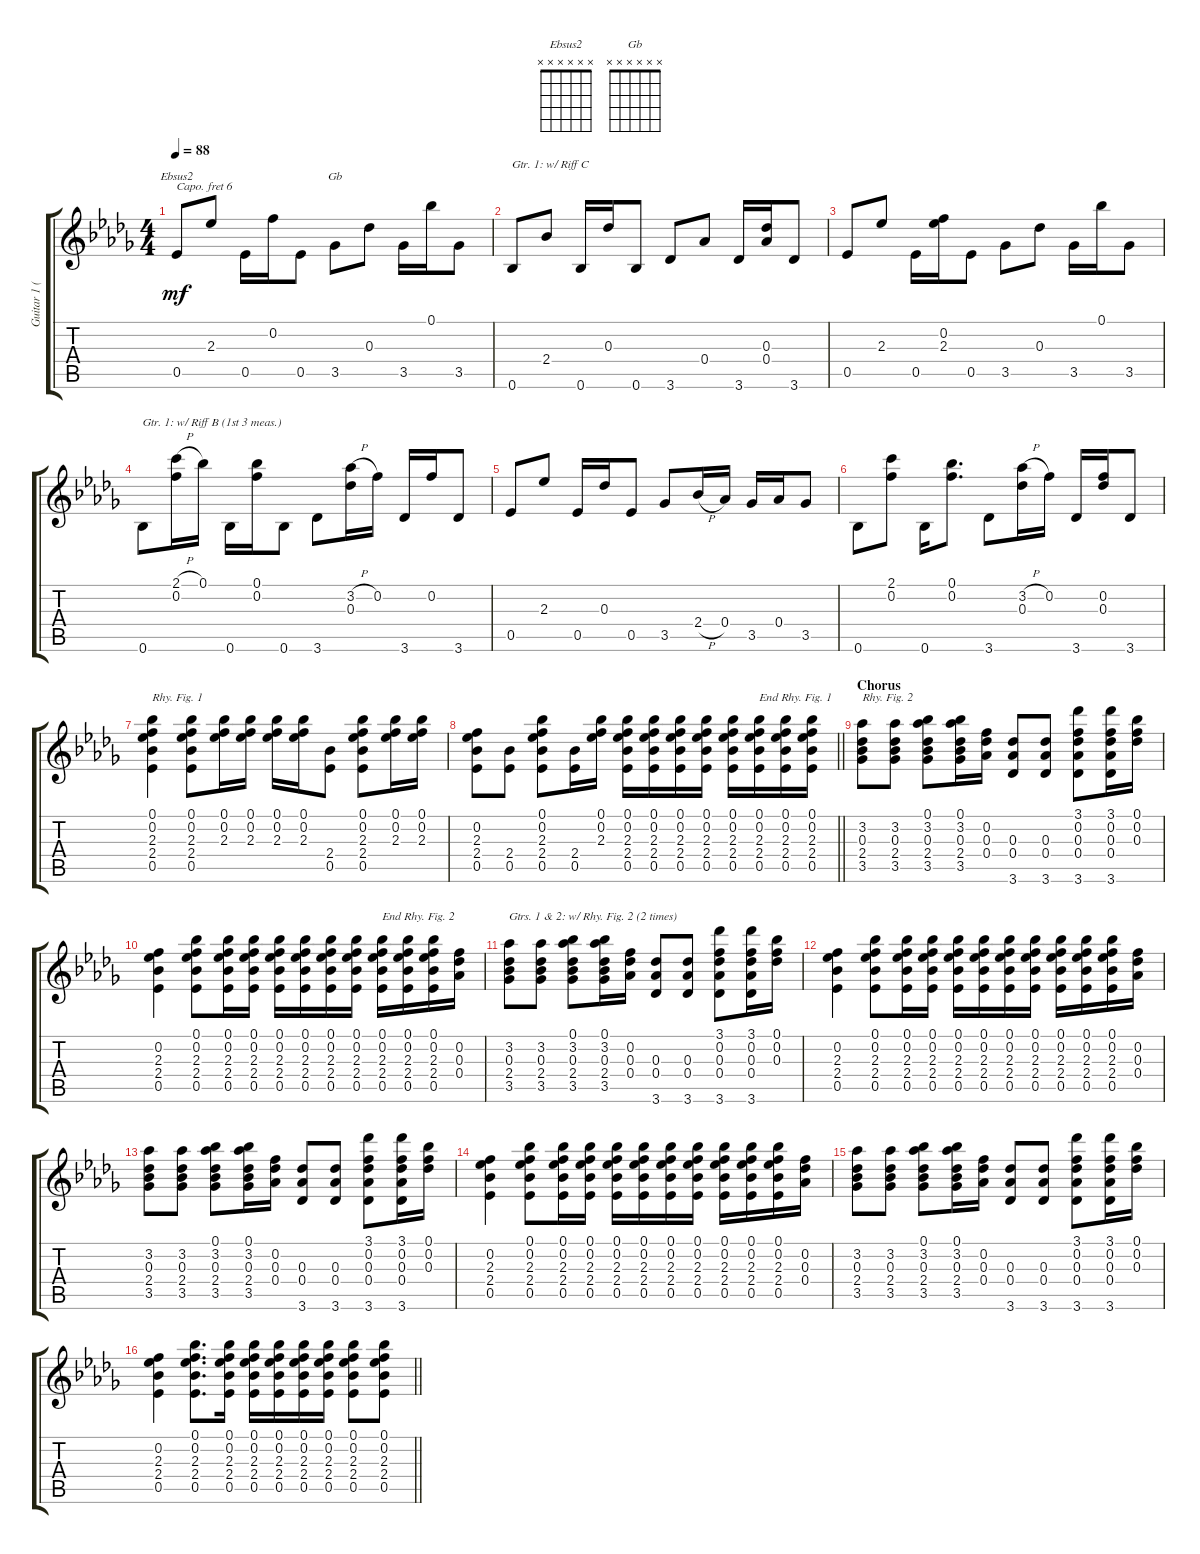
\track ("Guitar 1 (acous.)" "Guitar 1 (") {instrument acousticguitarsteel}
\staff {score tabs}
\capo 6
\tuning (E4 B3 G3 D3 A2 E2) {hide}
\chord ("Ebsus2" x x x x x x)
\chord ("Gb" x x x x x x)
\ts (4 4)
\tempo 88
\clef g2
\ks bbminor
0.5.8{ch "Ebsus2" dy mf} 2.3.8 0.5.16 0.2.16 0.5.8 3.5.8{ch "Gb"} 0.3.8 3.5.16 0.1.16 3.5.8 |
0.6.8{txt "Gtr. 1: w/ Riff C"} 2.4.8 0.6.16 0.3.16 0.6.8 3.6.8 0.4.8 3.6.16 (0.3 0.4).16 3.6.8 |
0.5.8 2.3.8 0.5.16 (0.2 2.3).16 0.5.8 3.5.8 0.3.8 3.5.16 0.1.16 3.5.8 |
0.6.8{txt "Gtr. 1: w/ Riff B (1st 3 meas.)"} (2.1{h} 0.2).16 0.1.16 0.6.16 (0.1 0.2).16 0.6.8 3.6.8 (3.2{h} 0.3).16 0.2.16 3.6.16 0.2.16 3.6.8 |
0.5.8 2.3.8 0.5.16 0.3.16 0.5.8 3.5.8 2.4{h}.16 0.4.16 3.5.16 0.4.16 3.5.8 |
0.6.8 (2.1 0.2).8 0.6.16 (0.1 0.2).8{d} 3.6.8 (3.2{h} 0.3).16 0.2.16 3.6.16 (0.2 0.3).16 3.6.8 |
(0.1 0.2 2.3 2.4 0.5).4{txt "Rhy. Fig. 1"} (0.1 0.2 2.3 2.4 0.5).8 (0.1 0.2 2.3).16 (0.1 0.2 2.3).16 (0.1 0.2 2.3).16 (0.1 0.2 2.3).16 (2.4 0.5).8 (0.1 0.2 2.3 2.4 0.5).8 (0.1 0.2 2.3).16 (0.1 0.2 2.3).16 |
\barLineRight lightlight
(0.2 2.3 2.4 0.5).8 (2.4 0.5).8 (0.1 0.2 2.3 2.4 0.5).8 (2.4 0.5).16 (0.1 0.2 2.3).16 (0.1 0.2 2.3 2.4 0.5).16 (0.1 0.2 2.3 2.4 0.5).16 (0.1 0.2 2.3 2.4 0.5).16 (0.1 0.2 2.3 2.4 0.5).16 (0.1 0.2 2.3 2.4 0.5).16 (0.1 0.2 2.3 2.4 0.5).16{txt "End Rhy. Fig. 1"} (0.1 0.2 2.3 2.4 0.5).16 (0.1 0.2 2.3 2.4 0.5).16 |
\section ("" "Chorus")
(3.2 0.3 2.4 3.5).8{txt "Rhy. Fig. 2"} (3.2 0.3 2.4 3.5).8 (0.1 3.2 0.3 2.4 3.5).8 (0.1 3.2 0.3 2.4 3.5).16 (0.2 0.3 0.4).16 (0.3 0.4 3.6).8 (0.3 0.4 3.6).8 (3.1 0.2 0.3 0.4 3.6).8 (3.1 0.2 0.3 0.4 3.6).16 (0.1 0.2 0.3).16 |
(0.2 2.3 2.4 0.5).4 (0.1 0.2 2.3 2.4 0.5).8 (0.1 0.2 2.3 2.4 0.5).16 (0.1 0.2 2.3 2.4 0.5).16 (0.1 0.2 2.3 2.4 0.5).16 (0.1 0.2 2.3 2.4 0.5).16 (0.1 0.2 2.3 2.4 0.5).16 (0.1 0.2 2.3 2.4 0.5).16 (0.1 0.2 2.3 2.4 0.5).16{txt "End Rhy. Fig. 2"} (0.1 0.2 2.3 2.4 0.5).16 (0.1 0.2 2.3 2.4 0.5).16 (0.2 0.3 0.4).16 |
(3.2 0.3 2.4 3.5).8{txt "Gtrs. 1 & 2: w/ Rhy. Fig. 2 (2 times)"} (3.2 0.3 2.4 3.5).8 (0.1 3.2 0.3 2.4 3.5).8 (0.1 3.2 0.3 2.4 3.5).16 (0.2 0.3 0.4).16 (0.3 0.4 3.6).8 (0.3 0.4 3.6).8 (3.1 0.2 0.3 0.4 3.6).8 (3.1 0.2 0.3 0.4 3.6).16 (0.1 0.2 0.3).16 |
(0.2 2.3 2.4 0.5).4 (0.1 0.2 2.3 2.4 0.5).8 (0.1 0.2 2.3 2.4 0.5).16 (0.1 0.2 2.3 2.4 0.5).16 (0.1 0.2 2.3 2.4 0.5).16 (0.1 0.2 2.3 2.4 0.5).16 (0.1 0.2 2.3 2.4 0.5).16 (0.1 0.2 2.3 2.4 0.5).16 (0.1 0.2 2.3 2.4 0.5).16 (0.1 0.2 2.3 2.4 0.5).16 (0.1 0.2 2.3 2.4 0.5).16 (0.2 0.3 0.4).16 |
(3.2 0.3 2.4 3.5).8 (3.2 0.3 2.4 3.5).8 (0.1 3.2 0.3 2.4 3.5).8 (0.1 3.2 0.3 2.4 3.5).16 (0.2 0.3 0.4).16 (0.3 0.4 3.6).8 (0.3 0.4 3.6).8 (3.1 0.2 0.3 0.4 3.6).8 (3.1 0.2 0.3 0.4 3.6).16 (0.1 0.2 0.3).16 |
(0.2 2.3 2.4 0.5).4 (0.1 0.2 2.3 2.4 0.5).8 (0.1 0.2 2.3 2.4 0.5).16 (0.1 0.2 2.3 2.4 0.5).16 (0.1 0.2 2.3 2.4 0.5).16 (0.1 0.2 2.3 2.4 0.5).16 (0.1 0.2 2.3 2.4 0.5).16 (0.1 0.2 2.3 2.4 0.5).16 (0.1 0.2 2.3 2.4 0.5).16 (0.1 0.2 2.3 2.4 0.5).16 (0.1 0.2 2.3 2.4 0.5).16 (0.2 0.3 0.4).16 |
(3.2 0.3 2.4 3.5).8 (3.2 0.3 2.4 3.5).8 (0.1 3.2 0.3 2.4 3.5).8 (0.1 3.2 0.3 2.4 3.5).16 (0.2 0.3 0.4).16 (0.3 0.4 3.6).8 (0.3 0.4 3.6).8 (3.1 0.2 0.3 0.4 3.6).8 (3.1 0.2 0.3 0.4 3.6).16 (0.1 0.2 0.3).16 |
\barLineRight lightlight
(0.2 2.3 2.4 0.5).4 (0.1 0.2 2.3 2.4 0.5).8{d} (0.1 0.2 2.3 2.4 0.5).16 (0.1 0.2 2.3 2.4 0.5).16 (0.1 0.2 2.3 2.4 0.5).16 (0.1 0.2 2.3 2.4 0.5).16 (0.1 0.2 2.3 2.4 0.5).16 (0.1 0.2 2.3 2.4 0.5).8 (0.1 0.2 2.3 2.4 0.5).8
